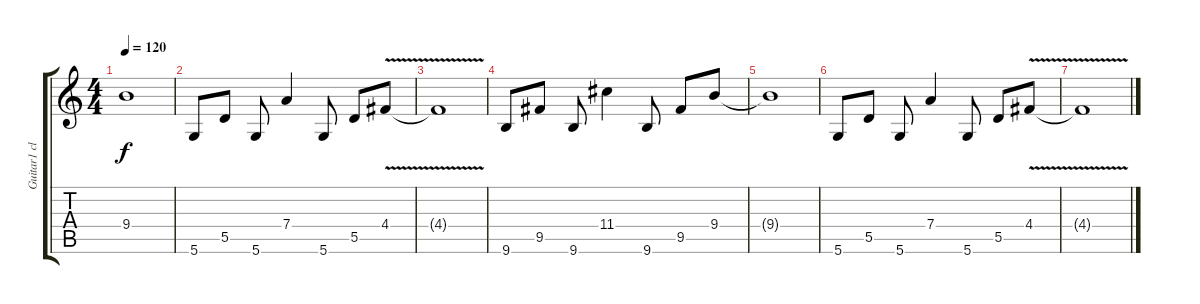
\track ("Guitar1 clean" "Guitar1 cl") {instrument electricguitarclean}
\staff {score tabs}
\tuning (E4 B3 G3 D3 A2 D2) {hide}
\ts (4 4)
\tempo 120
\clef g2
\ks c
9.4{t}.1{dy f} |
5.6.8 5.5.8 5.6.8 7.4.4 5.6.8 5.5.8 4.4{v}.8 |
4.4{t}.1 |
9.6.8 9.5.8 9.6.8 11.4.4 9.6.8 9.5.8 9.4.8 |
9.4{t}.1 |
5.6.8 5.5.8 5.6.8 7.4.4 5.6.8 5.5.8 4.4{v}.8 |
4.4{t}.1
